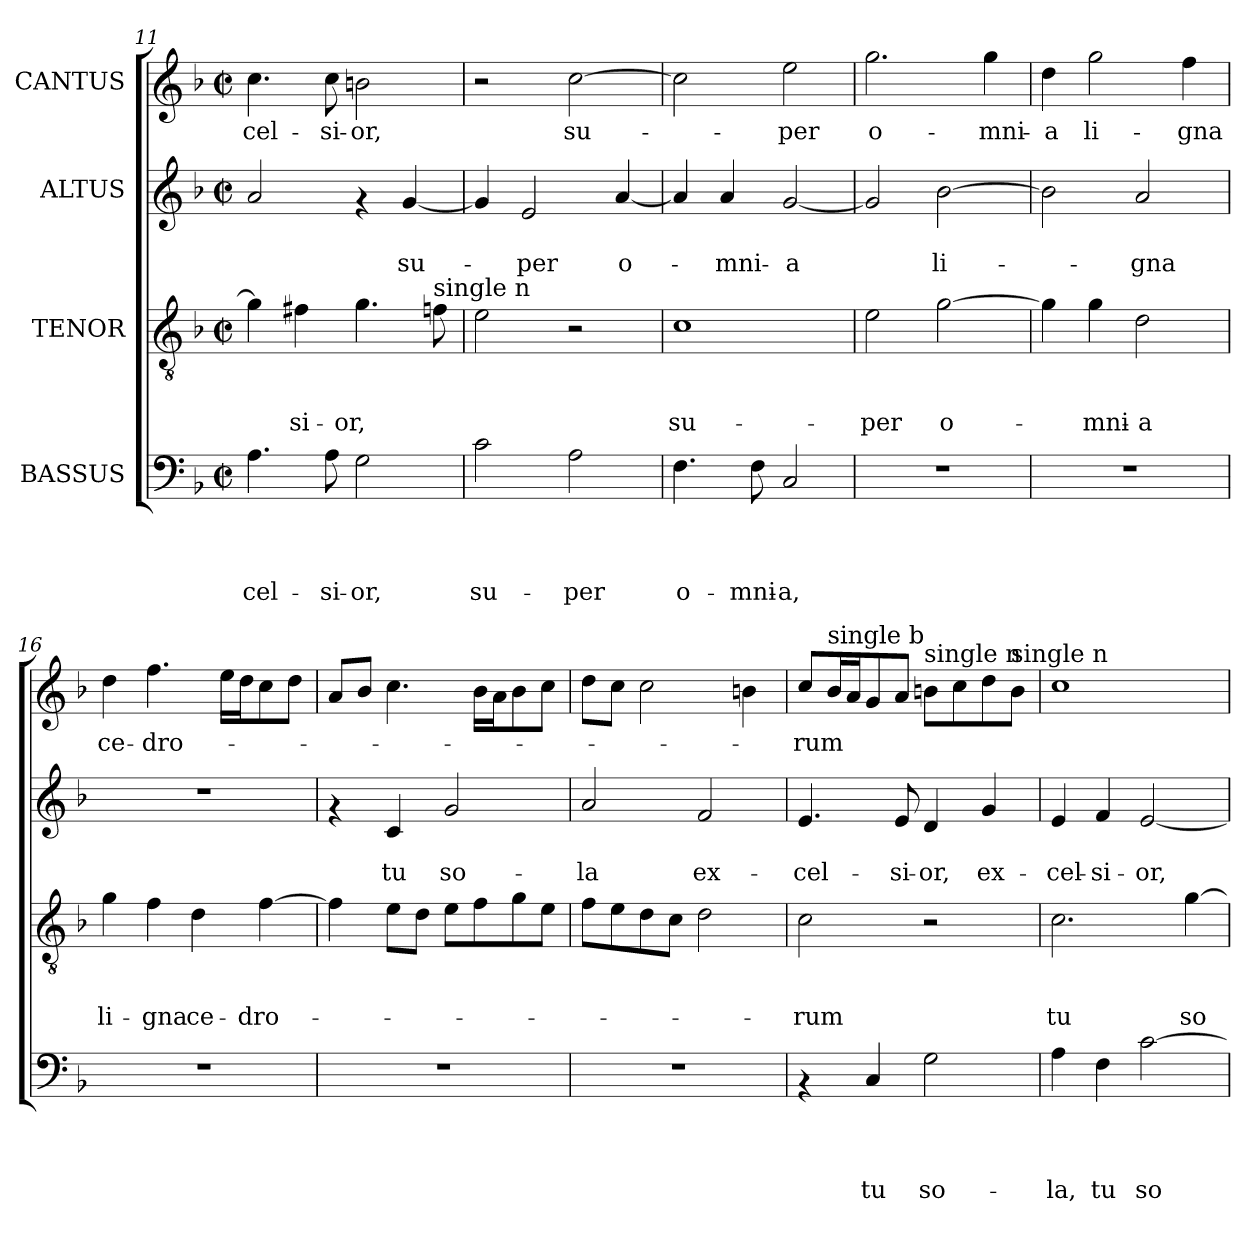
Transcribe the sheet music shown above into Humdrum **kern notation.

**kern	**text	**text	**text	**text	**kern	**text	**text	**text	**kern	**text	**text	**kern	**text
*part4	*part4	*part4	*part4	*part4	*part3	*part3	*part3	*part3	*part2	*part2	*part2	*part1	*part1
*staff4	*staff4	*staff4	*staff4	*staff4	*staff3	*staff3	*staff3	*staff3	*staff2	*staff2	*staff2	*staff1	*staff1
*I"BASSUS	*	*	*	*	*I"TENOR	*	*	*	*I"ALTUS	*	*	*I"CANTUS	*
*clefF4	*	*	*	*	*clefGv2	*	*	*	*clefG2	*	*	*clefG2	*
*k[b-]	*	*	*	*	*k[b-]	*	*	*	*k[b-]	*	*	*k[b-]	*
*F:	*	*	*	*	*F:	*	*	*	*F:	*	*	*F:	*
*M2/2	*	*	*	*	*M2/2	*	*	*	*M2/2	*	*	*M2/2	*
*met(c|)	*	*	*	*	*met(c|)	*	*	*	*met(c|)	*	*	*met(c|)	*
=11	=11	=11	=11	=11	=11	=11	=11	=11	=11	=11	=11	=11	=11
!	!	!	!	!LO:LY:b	!	!	!	!	!	!	!	!	!LO:LY:b
4.A\	.	.	.	-cel-	4g\]	.	.	.	2a/	.	.	4.cc\	-cel-
!	!	!	!	!	!	!	!	!LO:LY:b	!	!	!	!	!
.	.	.	.	.	4f#X\	.	.	-si-	.	.	.	.	.
!	!	!	!	!LO:LY:b	!	!	!	!	!	!	!	!	!LO:LY:b
8A\	.	.	.	-si-	.	.	.	.	.	.	.	8cc\	-si-
!	!	!	!	!LO:LY:b	!	!	!	!LO:LY:b	!	!	!	!	!LO:LY:b
2G\	.	.	.	-or,	4.g\	.	.	-or,	4rf	.	.	2bn\	-or,
!	!	!	!	!	!	!	!	!	!	!	!LO:LY:b	!	!
.	.	.	.	.	.	.	.	.	[<4g/	.	su-	.	.
!	!	!	!	!	!LO:TX:a:t=single n	!	!	!	!	!	!	!	!
.	.	.	.	.	8f\	.	.	.	.	.	.	.	.
=12	=12	=12	=12	=12	=12	=12	=12	=12	=12	=12	=12	=12	=12
!	!	!	!	!LO:LY:b	!	!	!	!	!	!	!	!	!
2c\	.	.	.	su-	2e\	.	.	.	4g/]	.	.	2r	.
!	!	!	!	!	!	!	!	!	!	!	!LO:LY:b	!	!
.	.	.	.	.	.	.	.	.	2e/	.	-per	.	.
!	!	!	!	!LO:LY:b	!	!	!	!	!	!	!	!	!LO:LY:b
2A\	.	.	.	-per	2r	.	.	.	.	.	.	[>2cc\	su-
!	!	!	!	!	!	!	!	!	!	!	!LO:LY:b	!	!
.	.	.	.	.	.	.	.	.	[>4a/	.	o-	.	.
!!LO:PB:g=z
=13	=13	=13	=13	=13	=13	=13	=13	=13	=13	=13	=13	=13	=13
!	!	!	!	!LO:LY:b	!	!	!	!LO:LY:b	!	!	!	!	!
4.F\	.	.	.	o-	1c	.	.	su-	4a/]	.	.	2cc\]	.
!	!	!	!	!	!	!	!	!	!	!	!LO:LY:b	!	!
.	.	.	.	.	.	.	.	.	4a/	.	-mni-	.	.
!	!	!	!	!LO:LY:b	!	!	!	!	!	!	!	!	!
8F\	.	.	.	-mni-	.	.	.	.	.	.	.	.	.
!	!	!	!	!LO:LY:b	!	!	!	!	!	!	!LO:LY:b	!	!LO:LY:b
2C/	.	.	.	-a,	.	.	.	.	[<2g/	.	-a	2ee\	-per
=14	=14	=14	=14	=14	=14	=14	=14	=14	=14	=14	=14	=14	=14
!	!	!	!	!	!	!	!	!LO:LY:b	!	!	!	!	!LO:LY:b
1r	.	.	.	.	2e\	.	.	-per	2g/]	.	.	2.gg\	o-
!	!	!	!	!	!	!	!	!LO:LY:b	!	!	!LO:LY:b	!	!
.	.	.	.	.	[>2g\	.	.	o-	[>2b-\	.	li-	.	.
!	!	!	!	!	!	!	!	!	!	!	!	!	!LO:LY:b
.	.	.	.	.	.	.	.	.	.	.	.	4gg\	-mni-
=15	=15	=15	=15	=15	=15	=15	=15	=15	=15	=15	=15	=15	=15
!	!	!	!	!	!	!	!	!	!	!	!	!	!LO:LY:b
1r	.	.	.	.	4g\]	.	.	.	2b-\]	.	.	4dd\	-a
!	!	!	!	!	!	!	!	!LO:LY:b	!	!	!	!	!LO:LY:b
.	.	.	.	.	4g\	.	.	-mni-	.	.	.	2gg\	li-
!	!	!	!	!	!	!	!	!LO:LY:b	!	!	!LO:LY:b	!	!
.	.	.	.	.	2d\	.	.	-a	2a/	.	-gna	.	.
!	!	!	!	!	!	!	!	!	!	!	!	!	!LO:LY:b
.	.	.	.	.	.	.	.	.	.	.	.	4ff\	-gna
=16	=16	=16	=16	=16	=16	=16	=16	=16	=16	=16	=16	=16	=16
!	!	!	!	!	!	!	!	!LO:LY:b	!	!	!	!	!LO:LY:b
1r	.	.	.	.	4g\	.	.	li-	1r	.	.	4dd\	ce-
!	!	!	!	!	!	!	!	!LO:LY:b	!	!	!	!	!LO:LY:b
.	.	.	.	.	4f\	.	.	-gna	.	.	.	4.ff\	-dro-
!	!	!	!	!	!	!	!	!LO:LY:b	!	!	!	!	!
.	.	.	.	.	4d\	.	.	ce-	.	.	.	.	.
.	.	.	.	.	.	.	.	.	.	.	.	16ee\LL	.
.	.	.	.	.	.	.	.	.	.	.	.	16dd\J	.
!	!	!	!	!	!	!	!	!LO:LY:b	!	!	!	!	!
.	.	.	.	.	[>4f\	.	.	-dro-	.	.	.	8cc\	.
.	.	.	.	.	.	.	.	.	.	.	.	8dd\J	.
=17	=17	=17	=17	=17	=17	=17	=17	=17	=17	=17	=17	=17	=17
1r	.	.	.	.	4f\]	.	.	.	4rf	.	.	8a/L	.
.	.	.	.	.	.	.	.	.	.	.	.	8b-/J	.
!	!	!	!	!	!	!	!	!	!	!	!LO:LY:b	!	!
.	.	.	.	.	8e\L	.	.	.	4c/	.	tu	4.cc\	.
.	.	.	.	.	8d\J	.	.	.	.	.	.	.	.
!	!	!	!	!	!	!	!	!	!	!	!LO:LY:b	!	!
.	.	.	.	.	8e\L	.	.	.	2g/	.	so-	.	.
.	.	.	.	.	8f\	.	.	.	.	.	.	16b-\LL	.
.	.	.	.	.	.	.	.	.	.	.	.	16a\J	.
.	.	.	.	.	8g\	.	.	.	.	.	.	8b-\	.
.	.	.	.	.	8e\J	.	.	.	.	.	.	8cc\J	.
=18	=18	=18	=18	=18	=18	=18	=18	=18	=18	=18	=18	=18	=18
!	!	!	!	!	!	!	!	!	!	!	!LO:LY:b	!	!
1r	.	.	.	.	8f\L	.	.	.	2a/	.	-la	8dd\L	.
.	.	.	.	.	8e\	.	.	.	.	.	.	8cc\J	.
.	.	.	.	.	8d\	.	.	.	.	.	.	2cc\	.
.	.	.	.	.	8c\J	.	.	.	.	.	.	.	.
!	!	!	!	!	!	!	!	!	!	!	!LO:LY:b	!	!
.	.	.	.	.	2d\	.	.	.	2f/	.	ex-	.	.
.	.	.	.	.	.	.	.	.	.	.	.	4bn\	.
!!LO:LB:g=z
=19	=19	=19	=19	=19	=19	=19	=19	=19	=19	=19	=19	=19	=19
!	!	!	!	!	!	!	!	!LO:LY:b	!	!	!LO:LY:b	!	!LO:LY:b
4rAA	.	.	.	.	2c\	.	.	-rum	4.e/	.	-cel-	8cc/L	-rum
!	!	!	!	!	!	!	!	!	!	!	!	!LO:TX:a:t=single b	!
.	.	.	.	.	.	.	.	.	.	.	.	16b-/L	.
.	.	.	.	.	.	.	.	.	.	.	.	16a/J	.
!	!	!	!	!LO:LY:b	!	!	!	!	!	!	!	!	!
4C/	.	.	.	tu	.	.	.	.	.	.	.	8g/	.
!	!	!	!	!	!	!	!	!	!	!	!LO:LY:b	!	!
.	.	.	.	.	.	.	.	.	8e/	.	-si-	8a/J	.
!	!	!	!	!	!	!	!	!	!	!	!	!LO:TX:a:t=single n	!
!	!	!	!	!LO:LY:b	!	!	!	!	!	!	!LO:LY:b	!	!
2G\	.	.	.	so-	2r	.	.	.	4d/	.	-or,	8b\L	.
.	.	.	.	.	.	.	.	.	.	.	.	8cc\	.
!	!	!	!	!	!	!	!	!	!	!	!LO:LY:b	!	!
.	.	.	.	.	.	.	.	.	4g/	.	ex-	8dd\	.
!	!	!	!	!	!	!	!	!	!	!	!	!LO:TX:a:t=single n	!
.	.	.	.	.	.	.	.	.	.	.	.	8b\J	.
=20	=20	=20	=20	=20	=20	=20	=20	=20	=20	=20	=20	=20	=20
!	!	!	!	!LO:LY:b	!	!	!	!LO:LY:b	!	!	!LO:LY:b	!	!
4A\	.	.	.	-la,	2.c\	.	.	tu	4e/	.	-cel-	1cc	.
!	!	!	!	!LO:LY:b	!	!	!	!	!	!	!LO:LY:b	!	!
4F\	.	.	.	tu	.	.	.	.	4f/	.	-si-	.	.
!	!	!	!	!LO:LY:b	!	!	!	!	!	!	!LO:LY:b	!	!
[>2c\	.	.	.	so-	.	.	.	.	[<2e/	.	-or,	.	.
!	!	!	!	!	!	!	!	!LO:LY:b	!	!	!	!	!
.	.	.	.	.	[>4g\	.	.	so-	.	.	.	.	.
=	=	=	=	=	=	=	=	=	=	=	=	=	=
*-	*-	*-	*-	*-	*-	*-	*-	*-	*-	*-	*-	*-	*-
